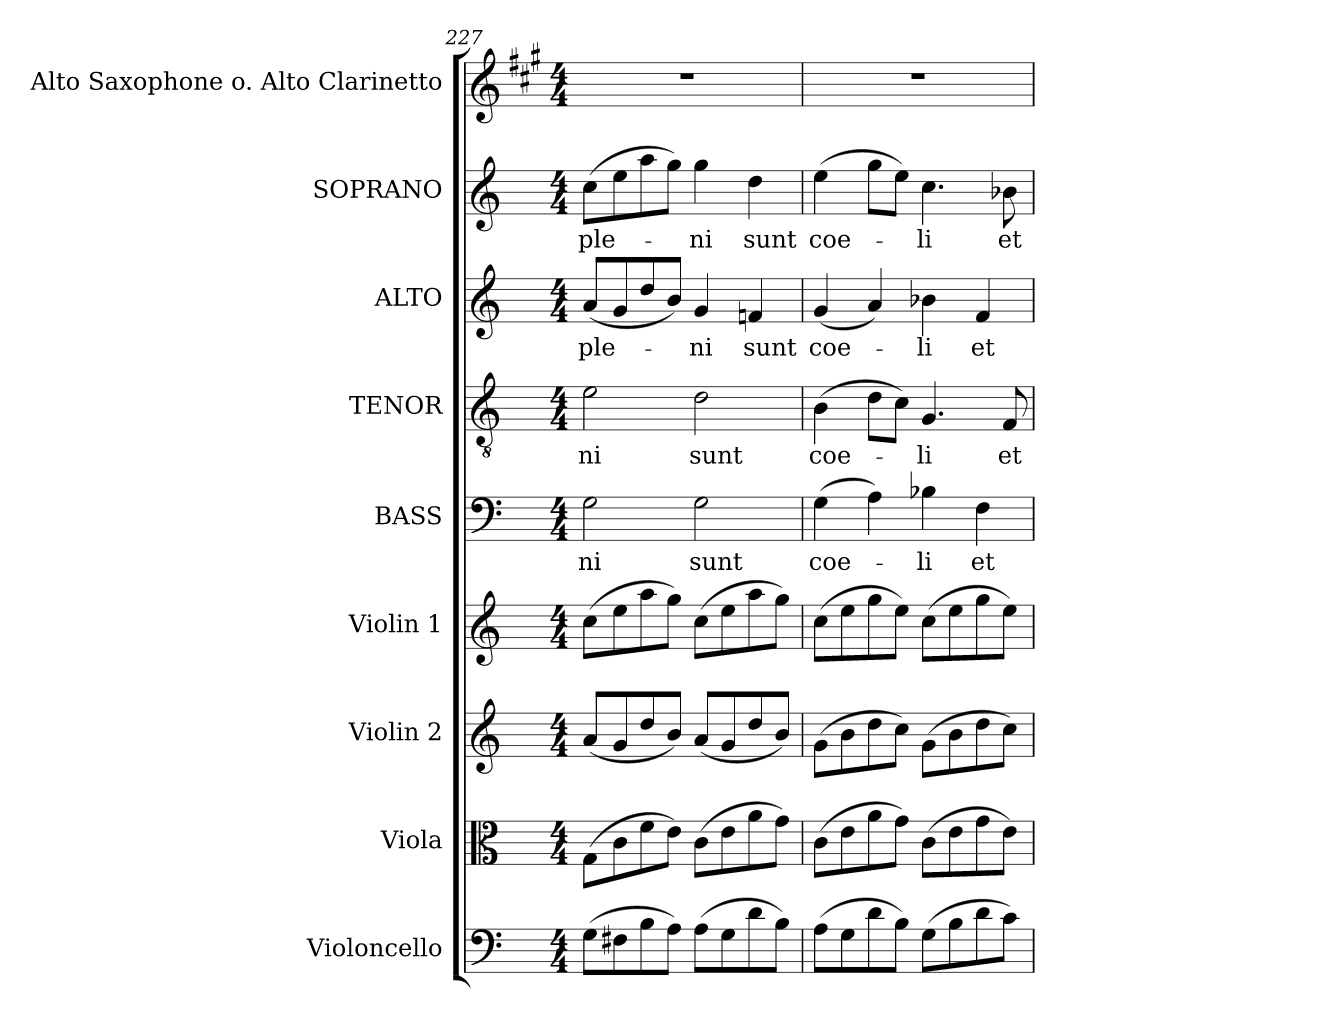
**kern	**kern	**kern	**kern	**kern	**text	**kern	**text	**kern	**text	**kern	**text	**kern
*part9	*part8	*part7	*part6	*part5	*part5	*part4	*part4	*part3	*part3	*part2	*part2	*part1
*staff9	*staff8	*staff7	*staff6	*staff5	*staff5	*staff4	*staff4	*staff3	*staff3	*staff2	*staff2	*staff1
*I"Violoncello	*I"Viola	*I"Violin 2	*I"Violin 1	*I"BASS	*	*I"TENOR	*	*I"ALTO	*	*I"SOPRANO	*	*I"Alto Saxophone o. Alto Clarinetto
*I'Vc.	*I'Vla.	*I'Vln. 2	*I'Vln. 1	*I'B.	*	*I'T.	*	*I'A.	*	*I'S.	*	*I'Alto Sax. o. Alto Clar.
*clefF4	*clefC3	*clefG2	*clefG2	*clefF4	*	*clefGv2	*	*clefG2	*	*clefG2	*	*clefG2
*	*	*	*	*	*	*ITrd7c12	*	*	*	*	*	*ITrd5c9
*k[]	*k[]	*k[]	*k[]	*k[]	*	*k[]	*	*k[]	*	*k[]	*	*k[]
*C:	*C:	*C:	*C:	*C:	*	*C:	*	*C:	*	*C:	*	*C:
*M4/4	*M4/4	*M4/4	*M4/4	*M4/4	*	*M4/4	*	*M4/4	*	*M4/4	*	*M4/4
=227	=227	=227	=227	=227	=227	=227	=227	=227	=227	=227	=227	=227
!	!	!	!	!	!LO:LY:b:color=#000000	!	!	!	!	!	!	!
!	!	!	!	!	!	!	!LO:LY:b:color=#000000	!	!	!	!	!
!	!	!	!	!	!	!	!	!	!LO:LY:b:color=#000000	!	!	!
!	!	!	!	!	!	!	!	!	!	!	!LO:LY:b:color=#000000	!
(8Gi\L	(8Gi\L	(8ai/L	(8cci\L	2Gi\	-ni	2Ei\	-ni	(8ai/L	ple-	(8cci\L	ple-	1r
8F#Xi\	8ci\	8gi/	8eei\	.	.	.	.	8gi/	.	8eei\	.	.
8Bi\	8fi\	8ddi/	8aai\	.	.	.	.	8ddi/	.	8aai\	.	.
8Ai\J)	8ei\J)	8bi/J)	8ggi\J)	.	.	.	.	8bi/J)	.	8ggi\J)	.	.
!	!	!	!	!	!LO:LY:b:color=#000000	!	!	!	!	!	!	!
!	!	!	!	!	!	!	!LO:LY:b:color=#000000	!	!	!	!	!
!	!	!	!	!	!	!	!	!	!LO:LY:b:color=#000000	!	!	!
!	!	!	!	!	!	!	!	!	!	!	!LO:LY:b:color=#000000	!
(8Ai\L	(8ci\L	(8ai/L	(8cci\L	2Gi\	sunt	2Di\	sunt	4gi/	-ni	4ggi\	-ni	.
8Gi\	8ei\	8gi/	8eei\	.	.	.	.	.	.	.	.	.
!	!	!	!	!	!	!	!	!	!LO:LY:b:color=#000000	!	!	!
!	!	!	!	!	!	!	!	!	!	!	!LO:LY:b:color=#000000	!
8di\	8ai\	8ddi/	8aai\	.	.	.	.	4fni/	sunt	4ddi\	sunt	.
8Bi\J)	8gi\J)	8bi/J)	8ggi\J)	.	.	.	.	.	.	.	.	.
=228	=228	=228	=228	=228	=228	=228	=228	=228	=228	=228	=228	=228
!	!	!	!	!	!LO:LY:b:color=#000000	!	!	!	!	!	!	!
!	!	!	!	!	!	!	!LO:LY:b:color=#000000	!	!	!	!	!
!	!	!	!	!	!	!	!	!	!LO:LY:b:color=#000000	!	!	!
!	!	!	!	!	!	!	!	!	!	!	!LO:LY:b:color=#000000	!
(8Ai\L	(8ci\L	(8gi\L	(8cci\L	(4Gi\	coe-	(4BBi\	coe-	(4gi/	coe-	(4eei\	coe-	1r
8Gi\	8ei\	8bi\	8eei\	.	.	.	.	.	.	.	.	.
8di\	8ai\	8ddi\	8ggi\	4Ai\)	.	8Di\L	.	4ai/)	.	8ggi\L	.	.
8Bi\J)	8gi\J)	8cci\J)	8eei\J)	.	.	8Ci\J)	.	.	.	8eei\J)	.	.
!	!	!	!	!	!LO:LY:b:color=#000000	!	!	!	!	!	!	!
!	!	!	!	!	!	!	!LO:LY:b:color=#000000	!	!	!	!	!
!	!	!	!	!	!	!	!	!	!LO:LY:b:color=#000000	!	!	!
!	!	!	!	!	!	!	!	!	!	!	!LO:LY:b:color=#000000	!
(8Gi\L	(8ci\L	(8gi\L	(8cci\L	4B-Xi\	-li	4.GGi/	-li	4b-Xi\	-li	4.cci\	-li	.
8Bi\	8ei\	8bi\	8eei\	.	.	.	.	.	.	.	.	.
!	!	!	!	!	!LO:LY:b:color=#000000	!	!	!	!	!	!	!
!	!	!	!	!	!	!	!	!	!LO:LY:b:color=#000000	!	!	!
8di\	8gi\	8ddi\	8ggi\	4Fi\	et	.	.	4fi/	et	.	.	.
!	!	!	!	!	!	!	!LO:LY:b:color=#000000	!	!	!	!	!
!	!	!	!	!	!	!	!	!	!	!	!LO:LY:b:color=#000000	!
8ci\J)	8ei\J)	8cci\J)	8eei\J)	.	.	8FFi/	et	.	.	8b-Xi\	et	.
=	=	=	=	=	=	=	=	=	=	=	=	=
*-	*-	*-	*-	*-	*-	*-	*-	*-	*-	*-	*-	*-
